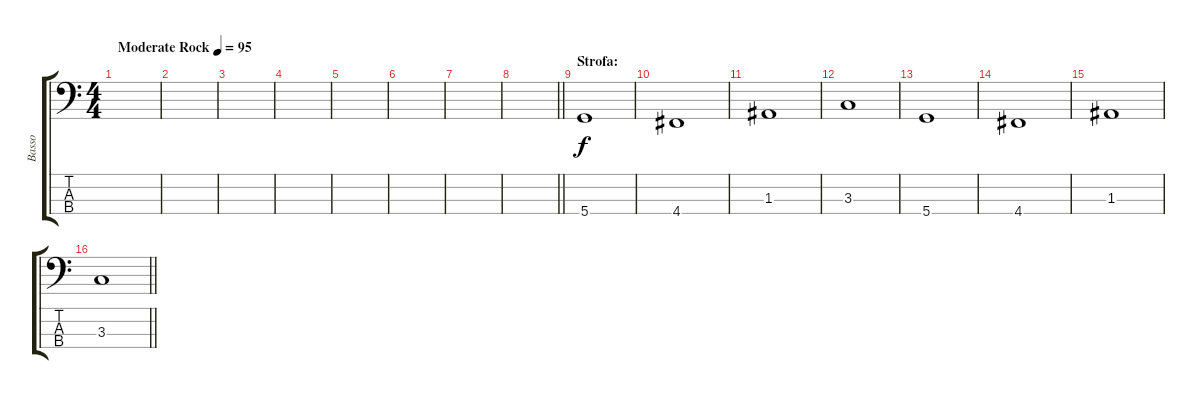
\track ("Basso" "Basso") {instrument electricbasspick}
\staff {score tabs}
\tuning (G2 D2 A1 D1) {hide}
\ts (4 4)
\tempo (95 "Moderate Rock")
\clef f4
\ks c
|
|
|
|
|
|
|
\barLineRight lightlight
|
\section ("" "Strofa:")
5.4.1 |
4.4.1 |
1.3.1 |
3.3.1 |
5.4.1 |
4.4.1 |
1.3.1 |
\barLineRight lightlight
3.3.1
